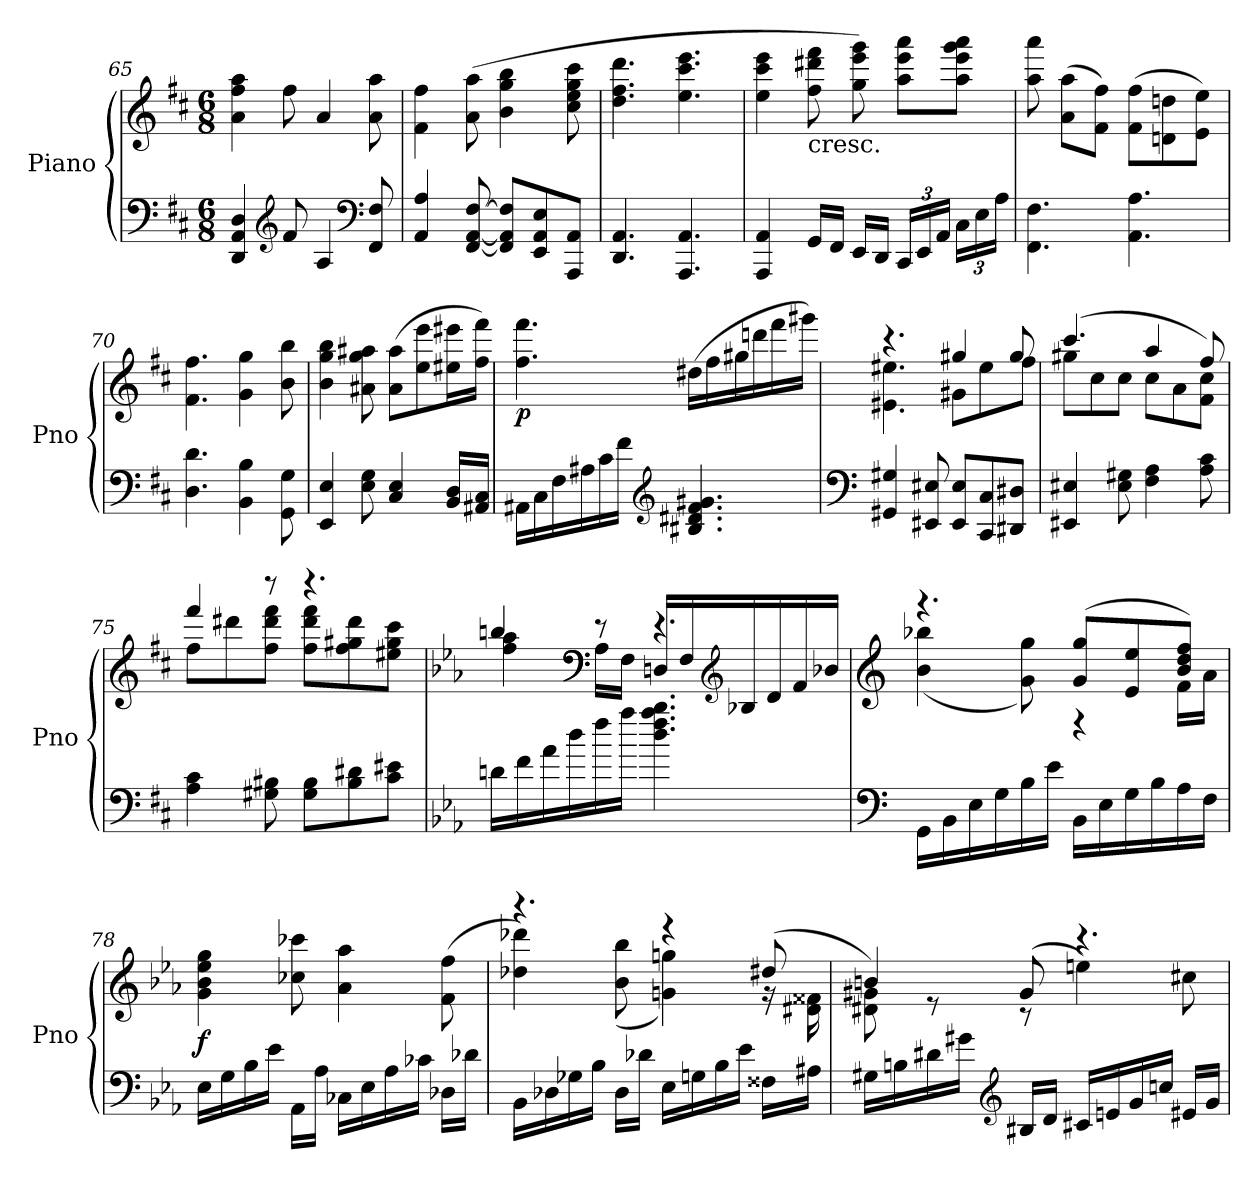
**kern	**kern	**dynam
*part1	*part1	*part1
*staff2	*staff1	*staff1/2
*I"Piano	*	*
*I'Pno	*	*
*clefF4	*clefG2	*
*k[f#c#]	*k[f#c#]	*
*M6/8	*M6/8	*
=65	=65	=65
4DD/ 4AA/ 4D/	4a\ 4ff#\ 4aa\	.
*clefG2	*	*
8f#/	8ff#\	.
4A/	4a/	.
*clefF4	*	*
8FF#/ 8F#/	8a\ 8aa\	.
=66	=66	=66
(>4AA/ 4A/	4f#\ 4ff#\	.
[8FF#/ [8AA/ [8F#/	(>8a\ 8aa\	.
8FF#/] 8AA/] 8F#/]L	4b\ 4gg\ 4bb\	.
8EE/ 8AA/ 8E/	.	.
8AAA/ 8AA/J	8cc#\ 8ee\ 8gg\ 8ccc#\	.
=67	=67	=67
4.DD/ 4.AA/	4.dd\ 4.ff#\ 4.ddd\	.
4.AAA/ 4.AA/	4.ee\ 4.ccc#\ 4.eee\	.
=68	=68	=68
4AAA/ 4AA/	4ee\ 4ccc#\ 4eee\	.
!	!LO:TX:b:t=cresc.	!
16GG/LL	8ff#\ 8ddd#X\ 8fff#\	.
16FF#/JJ	.	.
16EE/LL	8gg\ 8eee\ 8ggg\)	.
16DD/JJ	.	.
*Xbrackettup	*	*
24CC#/LL	8aa\ 8eee\ 8aaa\L	.
24EE/	.	.
24AA/JJ	.	.
24C#\LL	8aa\ 8eee\ 8ggg\ 8aaa\J	.
24E\	.	.
24A\JJ	.	.
!!LO:LB:g=z
=69	=69	=69
4.FF#\ 4.F#\	8aa\ 8aaa\	.
.	(>8a\ 8aa\L	.
.	8f#\ 8ff#\J)	.
4.AA\ 4.A\	(>8f#\ 8ff#\L	.
.	8dn\ 8ddn\	.
.	8e\ 8ee\J)	.
=70	=70	=70
4.D\ 4.d\	4.f#\ 4.ff#\	.
4BB\ 4B\	4g\ 4gg\	.
8GG\ 8G\	8b\ 8bb\)	.
=71	=71	=71
4EE/ 4E/	4b\ 4gg\ 4bb\	.
8E\ 8G\	8a#X\ 8gg\ 8aa#X\	.
4C#/ 4E/	(>8a#\ 8aa#\L	.
.	8ee\ 8eee\	.
16BB/ 16D/LL	16ee#X\ 16eee#X\L	.
16AA#X/ 16C#/JJ	16ff#\ 16fff#\JJ)	.
=72	=72	=72
!	!	!LO:DY:b
16AA#X\LL	4.ff#\ 4.fff#\	p
16C#\	.	.
16F#\	.	.
16A#X\	.	.
16c#\	.	.
16f#\JJ	.	.
*clefG2	*	*
4.B#X/ 4.d#X/ 4.f#/ 4.g#X/	(>16dd#X\LL	.
.	16ff#\	.
.	16gg#X\	.
.	16dddn\	.
.	16fff#\	.
.	16ggg#X\JJ)	.
!!LO:PB:g=z
=73	=73	=73
*clefF4	*	*
*	*^	*
4GG#X/ 4G#X/	4.r	4.e#X\ 4.ee#X\	.
8EE#X/ 8E#X/	.	.	.
8EE#/ 8E#/L	4gg#X/	8g#X\L	.
8CC#/ 8C#/	.	8ee#\	.
8DD#X/ 8D#X/J	8gg#/	8ff#\J	.
=74	=74	=74	=74
4EE#X/ 4E#X/	(>4.ccc#/	8gg#X\L	.
.	.	8cc#\	.
8E#\ 8G#X\	.	8cc#\J	.
4F#\ 4A\	4aa/	8cc#\L	.
.	.	8a\	.
8A\ 8c#\	8ff#/)	8f#\ 8cc#\J	.
=75	=75	=75	=75
4A\ 4c#\	4fff#/	8ff#\L	.
.	.	8ddd#X\	.
8G#X\ 8B#X\	8r	8ff#\ 8ddd#\ 8fff#\J	.
8G#\ 8B#\L	4.r	8ff#\ 8ddd#\ 8fff#\L	.
8B#\ 8d#X\	.	8ff#\ 8gg#X\ 8ddd#\	.
8c#\ 8e#X\J	.	8ee#X\ 8gg#\ 8ccc#\J	.
!!LO:LB:g=z	!!
=76	=76	=76	=76
*k[b-e-a-]	*k[b-e-a-]	*	*
16dn\LL	4bbn/	4ff\ 4aa-\	.
16f\	.	.	.
16a-\	.	.	.
16dd\	.	.	.
*	*clefF4	*	*
16ff\	8r	16A-\LL	.
16aa-\JJ	.	16F\JJ	.
4.dd\ 4.ff\ 4.aa-\ 4.bb-\	4.r	16Dn/LL	.
.	.	16F/	.
*	*clefG2	*	*
.	.	16B-X/	.
.	.	16d/	.
.	.	16f/	.
.	.	16b-X/JJ	.
=77	=77	=77	=77
*clefF4	*clefG2	*	*
16GG\LL	4.r	(<4b-\ 4bb-X\	.
16BB-\	.	.	.
16E-\	.	.	.
16G\	.	.	.
16B-\	.	8g\ 8gg\)	.
16e-\JJ	.	.	.
16BB-\LL	(>8g/ 8gg/L	4r	.
16E-\	.	.	.
16G\	8e-/ 8ee-/	.	.
16B-\	.	.	.
16A-\	8b-/ 8dd/ 8ff/J)	16f\LL	.
16F\JJ	.	16a-\JJ	.
=78	=78	=78	=78
!	!	!	!LO:DY:b
*	*v	*v	*
16E-\LL	4g\ 4b-\ 4ee-\ 4gg\	f
16G\	.	.
16B-\	.	.
16e-\JJ	.	.
16AA-\LL	8cc-X\ 8ccc-X\	.
16A-\JJ	.	.
16C-X\LL	4a-\ 4aa-\	.
16E-\	.	.
16A-\	.	.
16c-X\JJ	.	.
16D-X\LL	(>8f\ 8ff\	.
16d-X\JJ	.	.
!!LO:LB:g=z
=79	=79	=79
*	*^	*
16BB-\LL	4.r	4dd-X\ 4ddd-X\)	.
16D-X\	.	.	.
16G-X\	.	.	.
16B-\JJ	.	.	.
16D-\LL	.	(<8b-\ 8bb-\	.
16d-X\JJ	.	.	.
16E-\LL	4r	4gn\ 4ggn\)	.
16Gn\	.	.	.
16B-\	.	.	.
16e-\JJ	.	.	.
16F##X\LL	(>8dd#X/	16r	.
16A#X\JJ	.	16d#X\ 16f##X\	.
=80	=80	=80	=80
16G#X\LL	4bn/)	8d#X\ 8g#X\	.
16Bn\	.	.	.
16d#X\	.	8r	.
16g#X\JJ	.	.	.
*clefG2	*	*	*
16B#X/LL	(>8g#/	8r	.
16d#/JJ	.	.	.
16c#X/LL	4.r	4een\)	.
16en/	.	.	.
16g#/	.	.	.
16ccn/JJ	.	.	.
16e#X/LL	.	8cc#X\	.
16g#/JJ	.	.	.
*	*v	*v	*
=	=	=
*-	*-	*-
